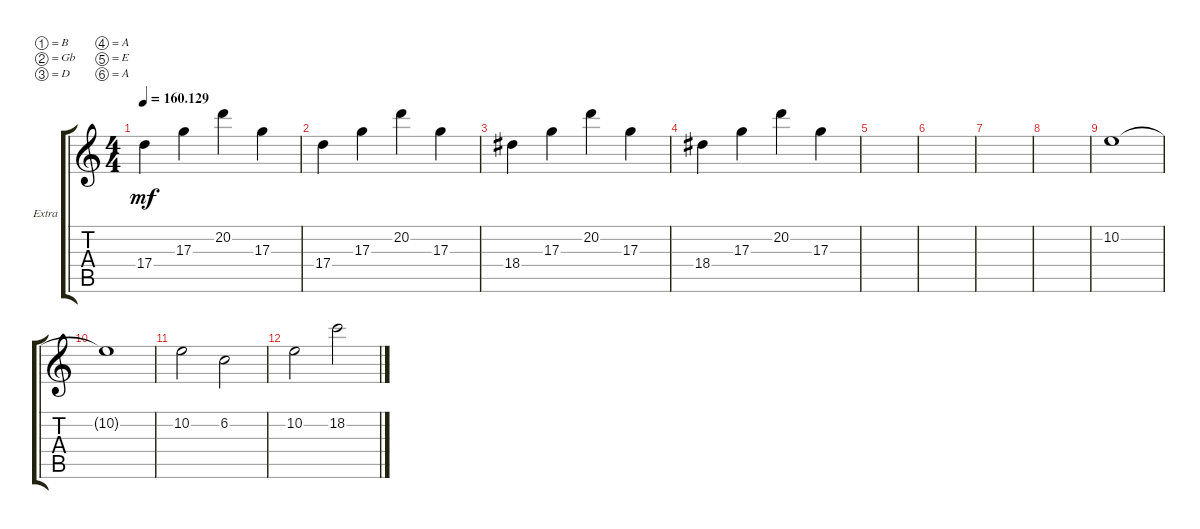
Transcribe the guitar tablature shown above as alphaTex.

\bracketExtendMode groupsimilarinstruments
\firstSystemTrackNameOrientation horizontal
\otherSystemsTrackNameOrientation horizontal
\track ("Extra Guitar" "Extra") {instrument distortionguitar}
\staff {score tabs}
\tuning (B3 Gb3 D3 A2 E2 A1)
\ts (4 4)
\tempo
160.129
\accidentals auto
\clef g2
\ottava regular
\simile none
\ks c
17.4.4{dy mf} 17.3.4 20.2.4 17.3.4 |
17.4.4 17.3.4 20.2.4 17.3.4 |
18.4.4 17.3.4 20.2.4 17.3.4 |
18.4.4 17.3.4 20.2.4 17.3.4 |
|
|
|
|
10.2.1 |
10.2{t}.1 |
10.2.2 6.2.2 |
10.2.2 18.2.2
